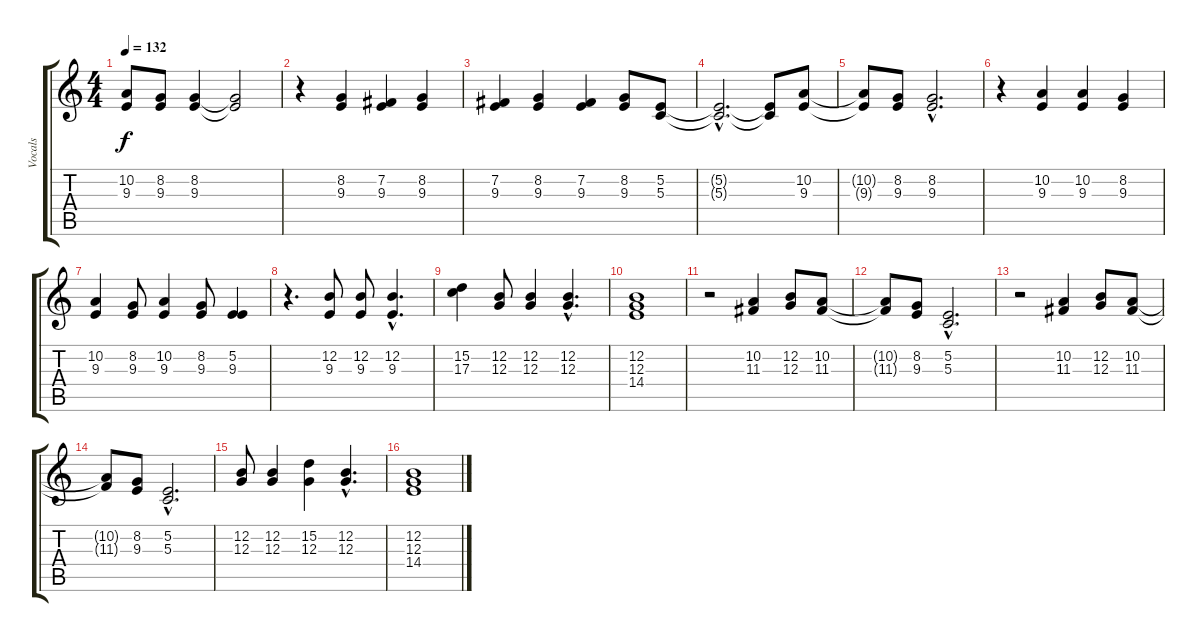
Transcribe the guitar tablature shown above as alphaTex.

\track ("Vocals " "Vocals ") {instrument fx7echoes}
\staff {score tabs}
\tuning (E4 B3 G3 D3 A2 E2) {hide}
\ts (4 4)
\tempo 132
\clef g2
\ks c
(10.2{t} 9.3{t}).8{dy f} (8.2 9.3).8 (8.2 9.3).4 (8.2{t} 9.3{t}).2 |
r.4 (8.2 9.3).4 (7.2 9.3).4 (8.2 9.3).4 |
(7.2 9.3).4 (8.2 9.3).4 (7.2 9.3).4 (8.2 9.3).8 (5.2 5.3).8 |
(5.2{hac t} 5.3{hac t}).2{d} (5.2{t} 5.3{t}).8 (10.2 9.3).8 |
(10.2{t} 9.3{t}).8 (8.2 9.3).8 (8.2{hac} 9.3{hac}).2{d} |
r.4 (10.2 9.3).4 (10.2 9.3).4 (8.2 9.3).4 |
(10.2 9.3).4 (8.2 9.3).8 (10.2 9.3).4 (8.2 9.3).8 (5.2 9.3).4 |
r.4{d} (12.2 9.3).8 (12.2 9.3).8 (12.2{hac} 9.3{hac}).4{d} |
(15.2 17.3).4 (12.2 12.3).8 (12.2 12.3).4 (12.2{hac} 12.3{hac}).4{d} |
(12.2 12.3 14.4).1 |
r.2 (10.2 11.3).4 (12.2 12.3).8 (10.2 11.3).8 |
(10.2{t} 11.3{t}).8 (8.2 9.3).8 (5.2{hac} 5.3{hac}).2{d} |
r.2 (10.2 11.3).4 (12.2 12.3).8 (10.2 11.3).8 |
(10.2{t} 11.3{t}).8 (8.2 9.3).8 (5.2{hac} 5.3{hac}).2{d} |
(12.2 12.3).8 (12.2 12.3).4 (15.2 12.3).4 (12.2{hac} 12.3{hac}).4{d} |
(12.2 12.3 14.4).1
